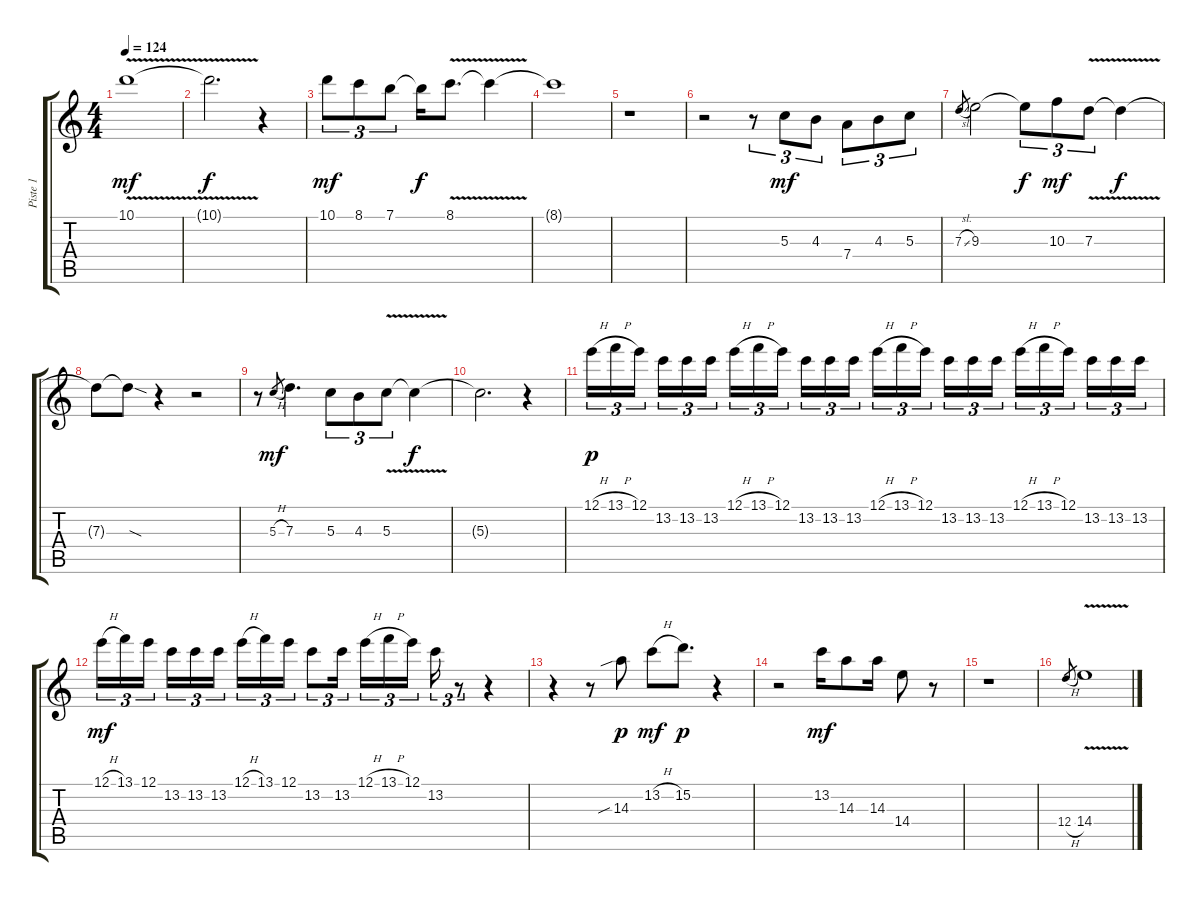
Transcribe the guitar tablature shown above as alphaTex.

\track ("Piste 1" "Piste 1") {instrument overdrivenguitar}
\staff {score tabs}
\tuning (E4 B3 G3 D3 A2 E2) {hide}
\ts (4 4)
\tempo 124
\clef g2
\ks c
10.1{v}.1{dy mf} |
10.1{t}.2{d dy f} r.4 |
10.1.8{tu (3 2) dy mf} 8.1.8{tu (3 2)} 7.1.8{tu (3 2)} 7.1{t}.16{dy f} 8.1{v}.8{d} 8.1{t}.4 |
8.1{t}.1 |
r.1 |
r.2 r.8{tu (3 2)} 5.3.8{tu (3 2) dy mf} 4.3.8{tu (3 2)} 7.4.8{tu (3 2)} 4.3.8{tu (3 2)} 5.3.8{tu (3 2)} |
7.3{sl}.8{gr} 9.3.2 9.3{t}.8{tu (3 2) dy f} 10.3.8{tu (3 2) dy mf} 7.3{v}.8{tu (3 2)} 7.3{t}.4{dy f} |
7.3{t}.8 7.3{sod t}.8 r.4 r.2 |
r.8 5.3{h}.8{gr dy mf} 7.3.4{d} 5.3.8{tu (3 2)} 4.3.8{tu (3 2)} 5.3{v}.8{tu (3 2)} 5.3{t}.4{dy f} |
5.3{t}.2{d} r.4 |
12.1{h}.16{tu (3 2) dy p volume 0} 13.1{h}.16{tu (3 2) volume 13} 12.1.16{tu (3 2) beam splitsecondary} 13.2.16{tu (3 2)} 13.2.16{tu (3 2)} 13.2.16{tu (3 2)} 12.1{h}.16{tu (3 2)} 13.1{h}.16{tu (3 2)} 12.1.16{tu (3 2) beam splitsecondary} 13.2.16{tu (3 2)} 13.2.16{tu (3 2)} 13.2.16{tu (3 2)} 12.1{h}.16{tu (3 2)} 13.1{h}.16{tu (3 2)} 12.1.16{tu (3 2) beam splitsecondary} 13.2.16{tu (3 2)} 13.2.16{tu (3 2)} 13.2.16{tu (3 2)} 12.1{h}.16{tu (3 2)} 13.1{h}.16{tu (3 2)} 12.1.16{tu (3 2) beam splitsecondary} 13.2.16{tu (3 2)} 13.2.16{tu (3 2)} 13.2.16{tu (3 2)} |
12.1{h}.16{tu (3 2) dy mf volume 5} 13.1.16{tu (3 2)} 12.1.16{tu (3 2) beam splitsecondary} 13.2.16{tu (3 2)} 13.2.16{tu (3 2)} 13.2.16{tu (3 2)} 12.1{h}.16{tu (3 2)} 13.1.16{tu (3 2)} 12.1.16{tu (3 2)} 13.2.8{tu (3 2)} 13.2.16{tu (3 2)} 12.1{h}.16{tu (3 2)} 13.1{h}.16{tu (3 2)} 12.1.16{tu (3 2) beam splitsecondary} 13.2.16{tu (3 2)} r.8{tu (3 2)} r.4 |
r.4{volume 13} r.8 14.3{sib}.8{dy p} 13.2{h}.8{dy mf} 15.2.8{d dy p} r.4 |
r.2 13.2.16{dy mf} 14.3.8 14.3.16 14.4.8 r.8 |
r.1 |
12.4{h}.8{gr} 14.4{v}.1
